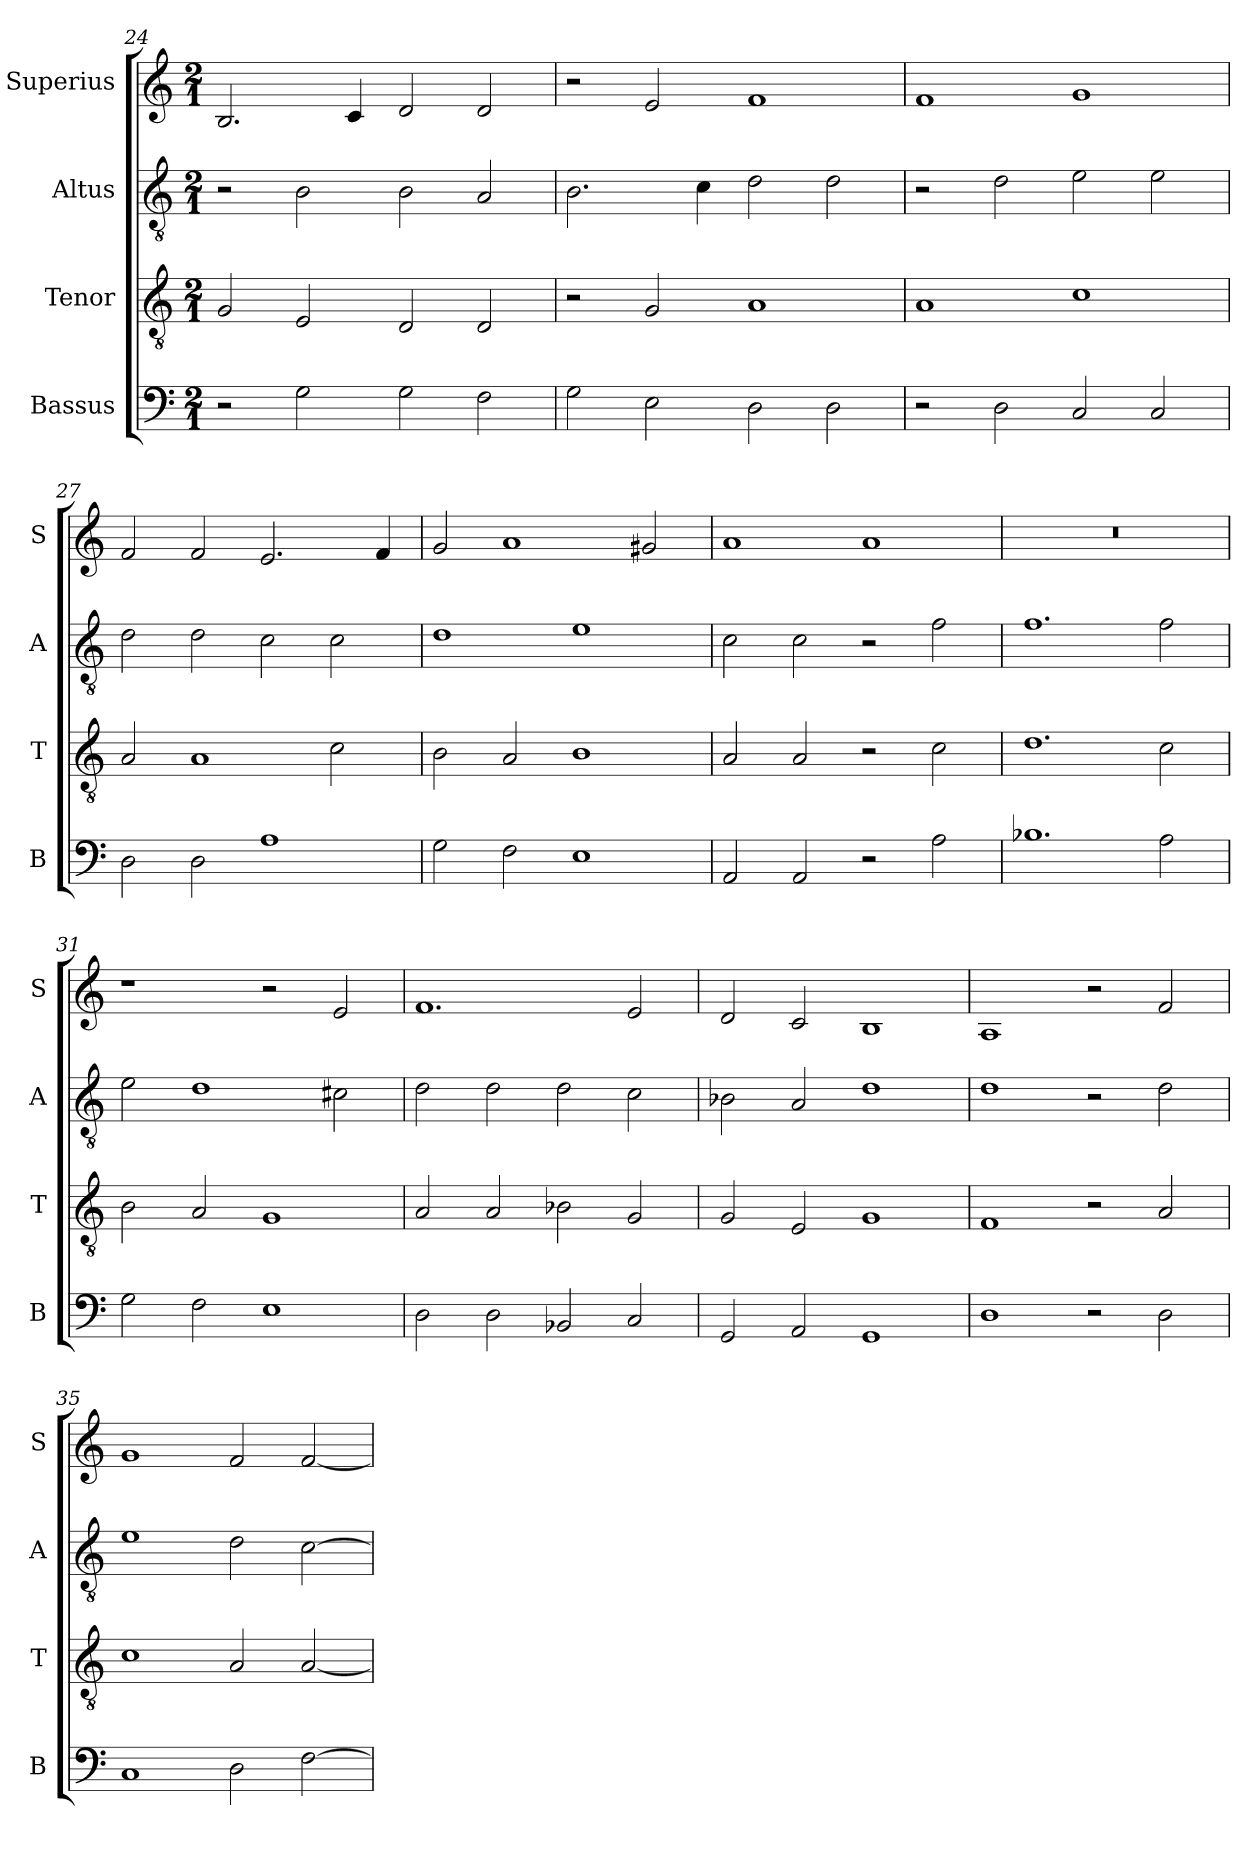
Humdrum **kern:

**kern	**kern	**kern	**kern
*part4	*part3	*part2	*part1
*staff4	*staff3	*staff2	*staff1
*I"Bassus	*I"Tenor	*I"Altus	*I"Superius
*I'B	*I'T	*I'A	*I'S
*clefF4	*clefGv2	*clefGv2	*clefG2
*k[]	*k[]	*k[]	*k[]
*C:	*C:	*C:	*C:
*M2/1	*M2/1	*M2/1	*M2/1
=24	=24	=24	=24
2r	2G	2r	2.B
2G	2E	2B	.
.	.	.	4c
2G	2D	2B	2d
2F	2D	2A	2d
=25	=25	=25	=25
2G	2r	2.B	2r
2E	2G	.	2e
.	.	4c	.
2D	1A	2d	1f
2D	.	2d	.
=26	=26	=26	=26
2r	1A	2r	1f
2D	.	2d	.
2C	1c	2e	1g
2C	.	2e	.
=27	=27	=27	=27
2D	2A	2d	2f
2D	1A	2d	2f
1A	.	2c	2.e
.	2c	2c	.
.	.	.	4f
=28	=28	=28	=28
2G	2B	1d	2g
2F	2A	.	1a
1E	1B	1e	.
.	.	.	2g#X
=29	=29	=29	=29
2AA	2A	2c	1a
2AA	2A	2c	.
2r	2r	2r	1a
2A	2c	2f	.
=30	=30	=30	=30
1.B-X	1.d	1.f	0r
2A	2c	2f	.
=31	=31	=31	=31
2G	2B	2e	1r
2F	2A	1d	.
1E	1G	.	2r
.	.	2c#X	2e
=32	=32	=32	=32
2D	2A	2d	1.f
2D	2A	2d	.
2BB-X	2B-X	2d	.
2C	2G	2c	2e
=33	=33	=33	=33
2GG	2G	2B-X	2d
2AA	2E	2A	2c
1GG	1G	1d	1B
=34	=34	=34	=34
1D	1F	1d	1A
2r	2r	2r	2r
2D	2A	2d	2f
=35	=35	=35	=35
1C	1c	1e	1g
2D	2A	2d	2f
[2F	[2A	[2c	[2f
=	=	=	=
*-	*-	*-	*-
